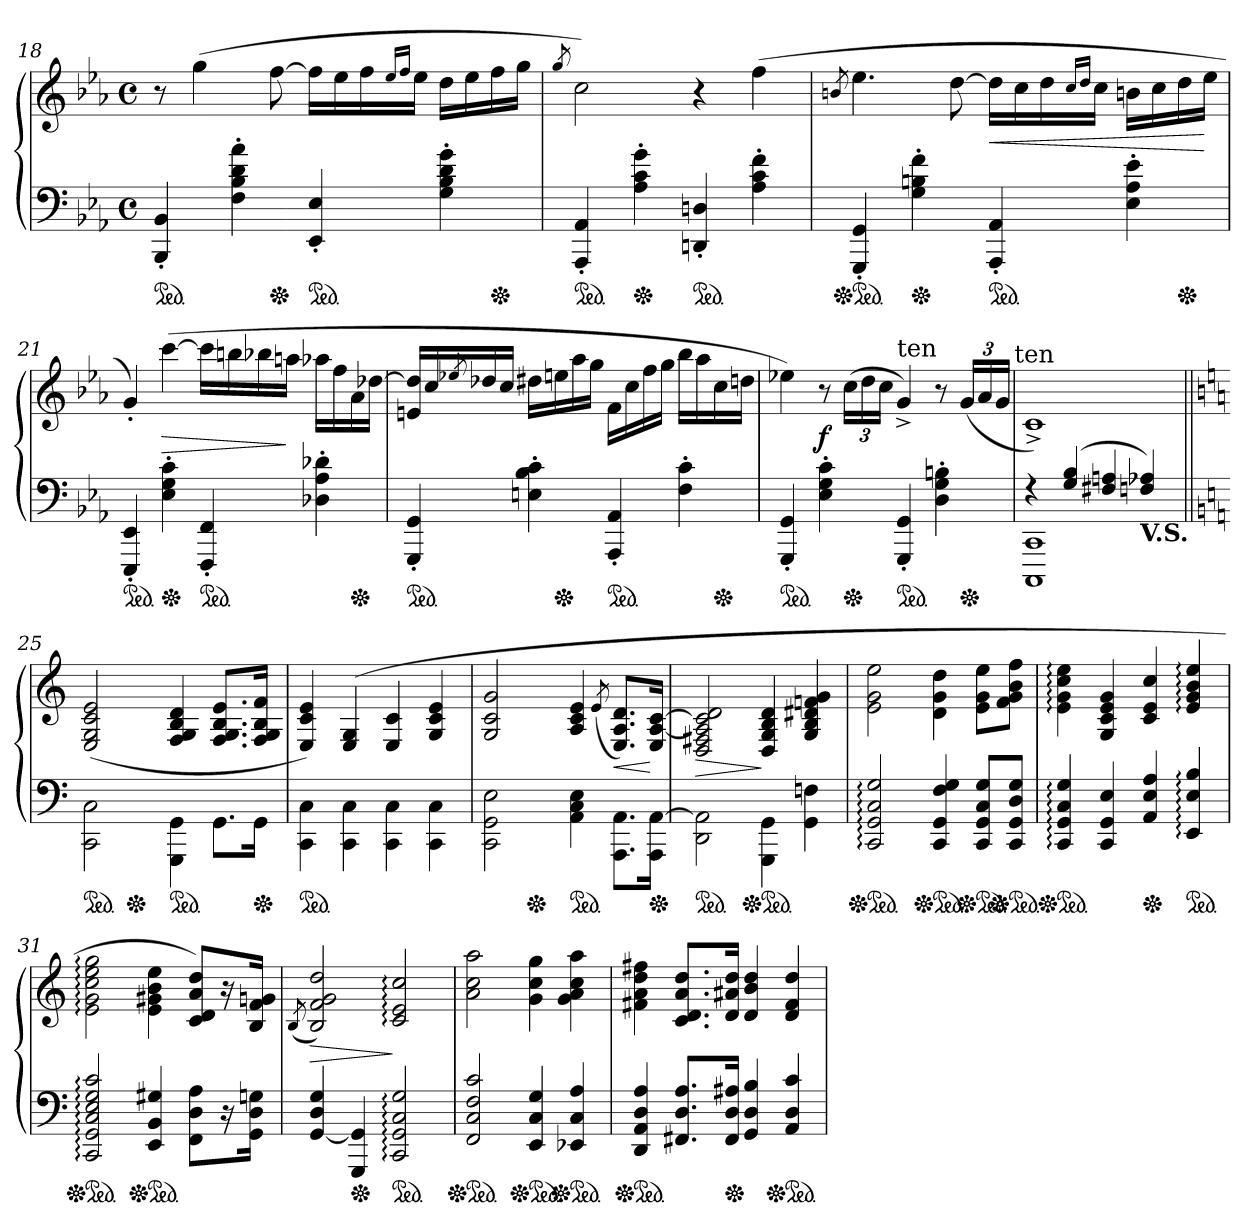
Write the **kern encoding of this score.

**kern	**kern	**dynam
*part1	*part1	*part1
*staff2	*staff1	*staff1/2
*clefF4	*clefG2	*
*k[b-e-a-]	*k[b-e-a-]	*
*c:	*c:	*
*M4/4	*M4/4	*
*met(c)	*met(c)	*
*ped	*	*
=18	=18	=18
4BBB-' 4BB-'	8r	.
.	(>4gg	.
4F' 4B-' 4d' 4a-'	.	.
*Xped	*	*
.	[8ff	.
*ped	*	*
4EE-' 4E-'	16ffLL]	.
.	16ee-	.
.	16ff	.
.	16qee-/LL	.
.	16qff/JJ	.
.	16ee-JJ	.
4G' 4B-' 4d' 4g'	16ddLL	.
.	16ee-	.
*Xped	*	*
.	16ff	.
.	16ggJJ	.
=19	=19	=19
.	8qgg/	.
!LO:TX:a:color=crimson:t=⚠	!	!
*ped	*	*
4AAA-' 4AA-'	2cc)	.
*Xped	*	*
4A-' 4c' 4g'	.	.
*ped	*	*
4DDn' 4Dn'	4r	.
4A-' 4c' 4f'	(>4ff	.
=20	=20	=20
.	8qbn/	.
*Xped	*	*
*ped	*	*
4GGG' 4GG'	4.ee-	.
*Xped	*	*
4G' 4Bn' 4f'	.	.
.	[8dd	.
*ped	*	*
4AAA-' 4AA-'	16ddLL]	<
.	16cc	.
.	16dd	.
.	16qcc/LL	.
.	16qdd/JJ	.
.	16ccJJ	.
4E-' 4A-' 4e-'	16bnLL	.
.	16cc	.
*Xped	*	*
.	16dd	.
.	16ee-JJ	[
=21	=21	=21
*ped	*	*
4EEE-' 4EE-'	4g')	.
*Xped	*	*
4E-' 4G' 4c'	(>[4ccc	>
*ped	*	*
4FFF' 4FF'	16cccLL]	.
.	16bbn	.
.	16bb-X	.
.	16aanJJ	]
4D-X' 4A-' 4d-X'	16aa-XLL	.
.	16ff	.
*Xped	*	*
.	16a-	.
.	[16dd-XJJ	.
=22	=22	=22
*ped	*	*
4GGG' 4GG'	16en 16dd-]LL	.
.	16cc	.
.	8qee-X/	.
.	16dd-X	.
.	16ccJJ	.
4En' 4B-' 4c'	16dd#XLL	.
*Xped	*	*
.	16een	.
.	16aa-	.
.	16ggJJ	.
!LO:TX:a:color=crimson:t=⚠	!	!
*ped	*	*
4AAA-' 4AA-'	16fLL	.
.	16cc	.
.	16ff	.
.	16ggJJ	.
4F' 4c'	16bb-LL	.
.	16aa-	.
*Xped	*	*
.	16cc	.
.	16ddnJJ	.
=23	=23	=23
*ped	*	*
4GGG' 4GG'	4ee-X)	.
4E-' 4G' 4c'	8r	f
*Xped	*	*
.	(>24ccLL	.
.	24dd	.
.	24ccJJ	.
!	!LO:TX:a:t=ten	!
*ped	*	*
4GGG' 4GG'	4g^)	.
4D' 4G' 4Bn'	8r	.
*Xped	*	*
.	(<24gLL	.
.	24a-	.
.	24gJJ	.
!	!LO:TX:a:t=ten	!
=24	=24	=24
*^	*	*
4rF	1CCC 1CC	1c^)	.
(4G 4B-	.	.	.
4F#X 4An	.	.	.
!LO:TX:b:B:t=V.S.	!	!	!
4Fn 4A-X)	.	.	.
*v	*v	*	*
=25||	=25||	=25||
*k[]	*k[]	*
!	!LO:TX:a:t=Poco piu lento.	!
!	!LO:TX:b:t=sotto voce.	!
*ped	*	*
*	*^	*
2CC\ 2C\	(>2E/ 2G/ 2c/ 2e/	4ryy	.
*Xped	*	*	*
.	.	2.ryy	.
*ped	*	*	*
4GGG\ 4GG\	4F/ 4G/ 4B/ 4d/	.	.
8.GG\L	8.F/ 8.G/ 8.B/ 8.e/L	.	.
*Xped	*	*	*
16GG\Jk	16F/ 16G/ 16B/ 16f/Jk	.	.
*	*v	*v	*
=26	=26	=26
*ped	*	*
4CC\ 4C\	4E/ 4c/ 4e/)	.
4CC\ 4C\	(4E/ 4G/	.
4CC\ 4C\	4E/ 4c/	.
4CC\ 4C\	4G/ 4c/ 4e/	.
=27	=27	=27
*	*^	*
2CC\ 2GG\ 2E\	2G/ 2c/ 2g/	4ryy	.
*Xped	*	*	*
.	.	2.ryy	.
*ped	*	*	*
4AA\ 4C\ 4E\	4A/ 4c/ 4e/	.	.
.	(<8qe/	.	.
8.AAA\ 8.AA\L	8.E/ 8.A/ 8.d/L)	.	<
*Xped	*	*	*
16AAA\ [16AA\Jk	16E/ [16A/ [16c/Jk	.	[
*	*v	*v	*
=28	=28	=28
*ped	*	*
2DD\ 2AA]\	2D/ 2F#X/ 2A]/ 2c]/ 2d/	>
*Xped	*	*
*ped	*	*
4GGG\ 4GG\	4D/ 4G/ 4B/ 4d/	]
4GG\ 4Fn\	4G/ 4B/ 4d#X/ 4fn/ 4g/	.
=29	=29	=29
!LO:TX:a:t=sempre piano.	!	!
*Xped	*	*
*ped	*	*
2CC: 2GG: 2C: 2G:	2e\ 2g\ 2ee\	.
*Xped	*	*
*ped	*	*
4CC 4GG 4F 4G	4d\ 4g\ 4dd\	.
*Xped	*	*
*ped	*	*
8CC 8GG 8C 8GL	8e 8g 8eeL	.
*Xped	*	*
*ped	*	*
8CC 8GG 8D 8GJ	8f 8g 8b 8ffJ	.
=30	=30	=30
*Xped	*	*
*ped	*	*
4CC: 4GG: 4C: 4G:	4e:\ 4g:\ 4cc:\ 4ee:\	.
4CC 4GG 4E	4G 4c 4e 4g	.
*Xped	*	*
4AA/ 4E/ 4A/	4c 4e 4cc	.
*ped	*	*
4EE: 4E: 4B:	4e: 4g: 4b: 4ee:	.
=31	=31	=31
*Xped	*	*
*ped	*	*
2CC: 2GG: 2C: 2E: 2G: 2c:	2e: 2g: 2cc: 2ee: 2gg:	.
*Xped	*	*
*ped	*	*
4EE 4BB 4G#X	4e\ 4g#X\ 4b\ 4ee\	.
8FF\ 8D\ 8A\L	8c 8d 8a 8ddL)	.
16r	16r	.
16GG 16D 16GnJk	16B 16f 16gnJk	.
=32	=32	=32
.	(>8qB/	.
[4GG 4D 4G	2B 2f 2g 2dd)	>
*Xped	*	*
4GGG 4GG]	.	.
*ped	*	*
2CC: 2GG: 2C: 2G:	2c: 2e: 2cc:	]
=33	=33	=33
*Xped	*	*
*ped	*	*
2FF/ 2C/ 2F/ 2c/	2a 2cc 2aa	.
*Xped	*	*
*ped	*	*
4EE 4C 4G	4g 4cc 4gg	.
*Xped	*	*
*ped	*	*
4EE-X 4C 4A	4g 4a 4cc 4aa	.
=34	=34	=34
*Xped	*	*
*ped	*	*
4DD 4AA 4D 4A	4f#X 4a 4dd 4ff#X	.
8.FF#X 8.D 8.AL	8.c 8.d 8.a 8.ddL	.
*Xped	*	*
16FF# 16D 16A#XJk	16d 16a#X 16ddJk	.
4GG/ 4D/ 4B/	4d 4b 4dd	.
*Xped	*	*
*ped	*	*
4AA/ 4D/ 4c/	4d 4f# 4dd	.
=	=	=
*-	*-	*-
